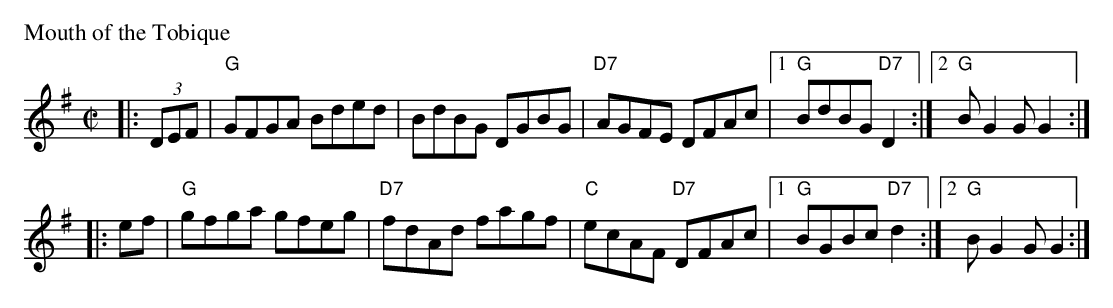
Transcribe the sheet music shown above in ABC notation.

X:1
P: Mouth of the Tobique
M: C|
L: 1/8
K: G
|: (3DEF | "G"GFGA Bded | BdBG DGBG | "D7"AGFE DFAc |1 "G"BdBG "D7"D2 :|2 "G"BG2G G2 :|
|: ef | "G"gfga gfeg | "D7"fdAd fagf | "C"ecAF "D7"DFAc |1 "G"BGBc "D7"d2 :|2 "G"BG2G G2 :|
